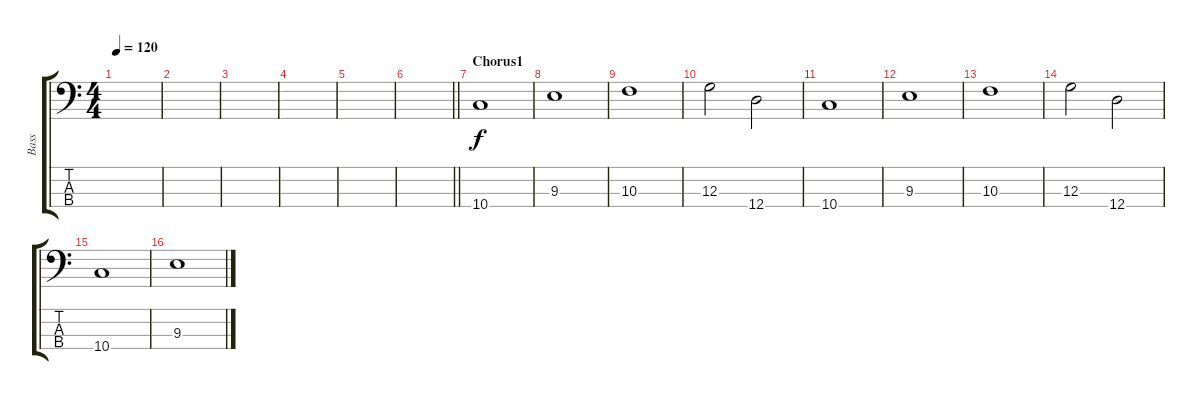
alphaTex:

\track ("Bass" "Bass") {instrument electricbassfinger}
\staff {score tabs}
\tuning (F2 C2 G1 D1) {hide}
\ts (4 4)
\tempo 120
\clef f4
\ks c
|
|
|
|
|
\barLineRight lightlight
|
\section ("" "Chorus1")
10.4.1 |
9.3.1 |
10.3.1 |
12.3.2 12.4.2 |
10.4.1 |
9.3.1 |
10.3.1 |
12.3.2 12.4.2 |
10.4.1 |
9.3.1
